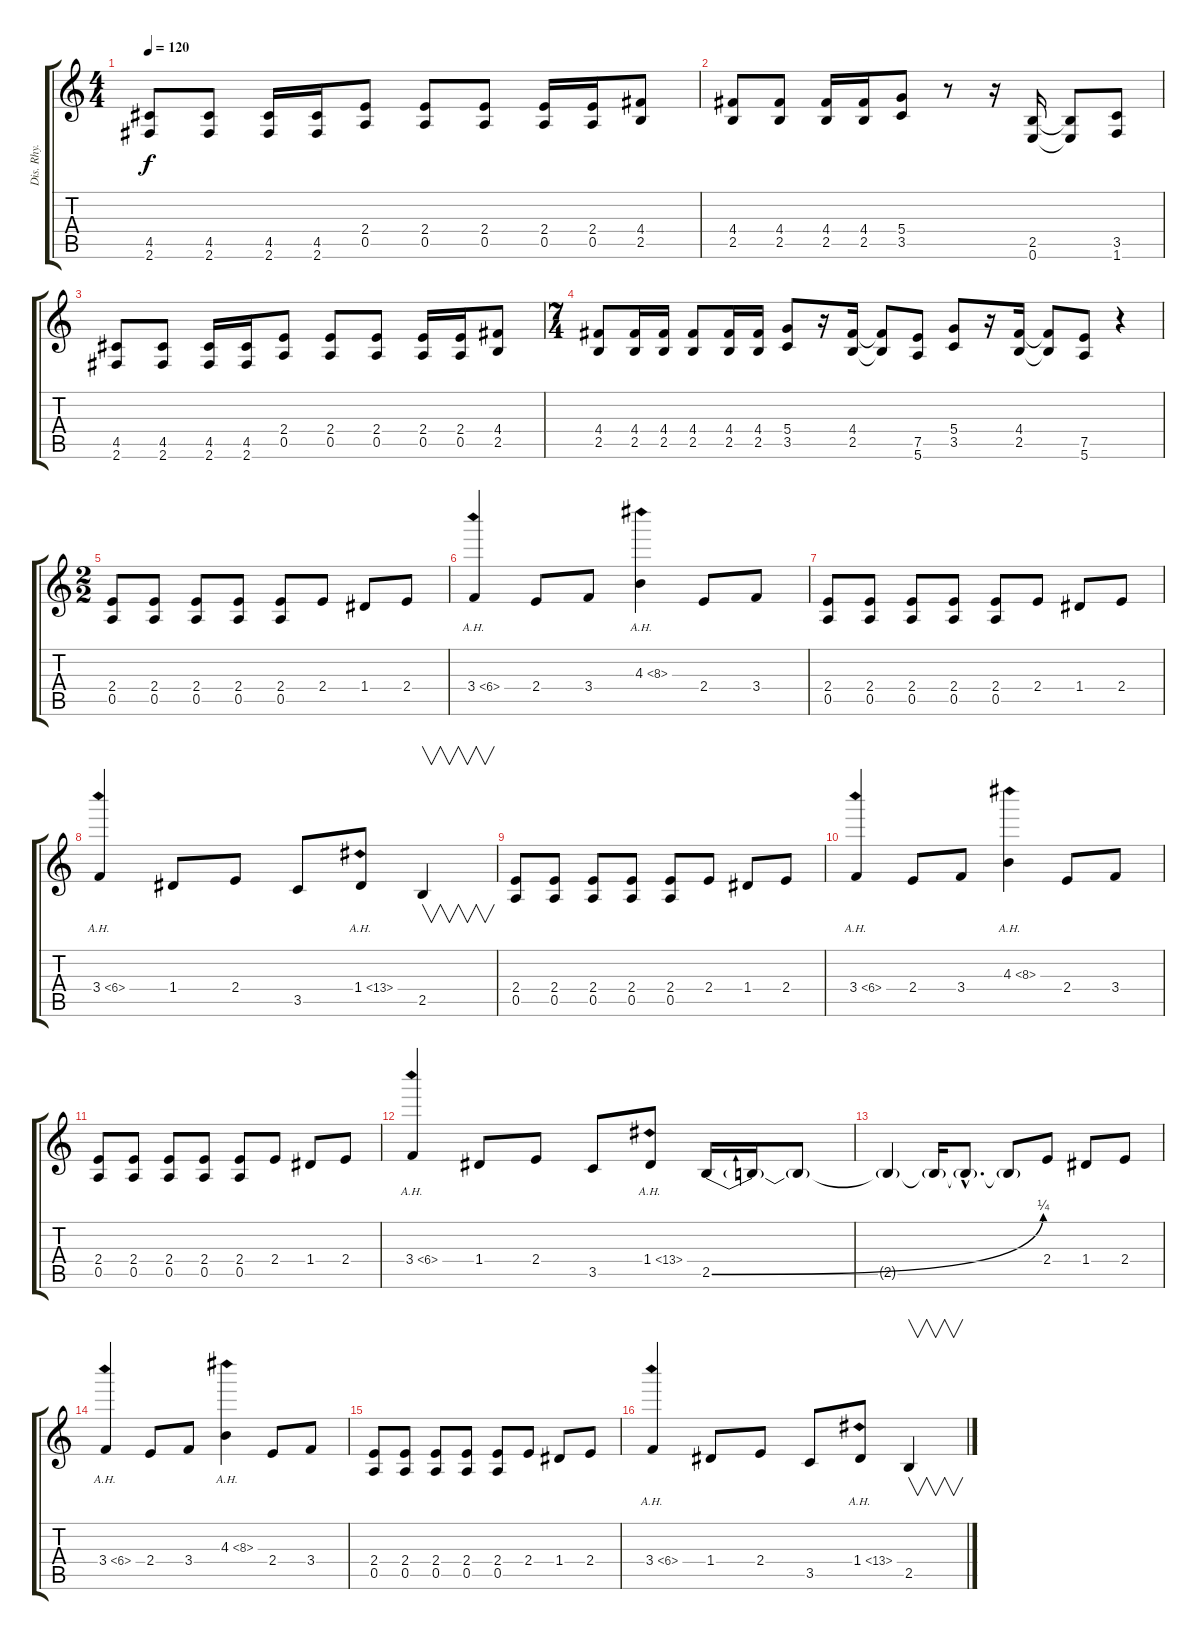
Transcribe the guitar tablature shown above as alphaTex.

\track ("Dis. Rhy." "Dis. Rhy.") {instrument distortionguitar}
\staff {score tabs}
\tuning (E4 B3 G3 D3 A2 E2) {hide}
\ts (4 4)
\tempo 120
\clef g2
\ks c
(4.5 2.6).8{dy f} (4.5 2.6).8 (4.5 2.6).16 (4.5 2.6).16 (2.4 0.5).8 (2.4 0.5).8 (2.4 0.5).8 (2.4 0.5).16 (2.4 0.5).16 (4.4 2.5).8 |
(4.4 2.5).8 (4.4 2.5).8 (4.4 2.5).16 (4.4 2.5).16 (5.4 3.5).8 r.8 r.16 (2.5 0.6).16 (2.5{t} 0.6{t}).8 (3.5 1.6).8 |
(4.5 2.6).8 (4.5 2.6).8 (4.5 2.6).16 (4.5 2.6).16 (2.4 0.5).8 (2.4 0.5).8 (2.4 0.5).8 (2.4 0.5).16 (2.4 0.5).16 (4.4 2.5).8 |
\ts (7 4)
(4.4 2.5).8 (4.4 2.5).16 (4.4 2.5).16 (4.4 2.5).8 (4.4 2.5).16 (4.4 2.5).16 (5.4 3.5).8 r.16 (4.4 2.5).16 (4.4{t} 2.5{t}).8 (7.5 5.6).8 (5.4 3.5).8 r.16 (4.4 2.5).16 (4.4{t} 2.5{t}).8 (7.5 5.6).8 r.4 |
\ts (2 2)
(2.4 0.5).8 (2.4 0.5).8 (2.4 0.5).8 (2.4 0.5).8 (2.4 0.5).8 2.4.8 1.4.8 2.4.8 |
3.4{ah 3}.4 2.4.8 3.4.8 4.3{ah 4}.4 2.4.8 3.4.8 |
(2.4 0.5).8 (2.4 0.5).8 (2.4 0.5).8 (2.4 0.5).8 (2.4 0.5).8 2.4.8 1.4.8 2.4.8 |
3.4{ah 3}.4 1.4.8 2.4.8 3.5.8 1.4{ah 12}.8 2.5.4{v} |
(2.4 0.5).8 (2.4 0.5).8 (2.4 0.5).8 (2.4 0.5).8 (2.4 0.5).8 2.4.8 1.4.8 2.4.8 |
3.4{ah 3}.4 2.4.8 3.4.8 4.3{ah 4}.4 2.4.8 3.4.8 |
(2.4 0.5).8 (2.4 0.5).8 (2.4 0.5).8 (2.4 0.5).8 (2.4 0.5).8 2.4.8 1.4.8 2.4.8 |
3.4{ah 3}.4 1.4.8 2.4.8 3.5.8 1.4{ah 12}.8 2.5{be (bend 0 0 60 1)}.16 2.5{t}.16 2.5{t}.8 |
2.5{t}.4 2.5{t}.16 2.5{hac t}.8{d} 2.5{t}.8 2.4.8 1.4.8 2.4.8 |
3.4{ah 3}.4 2.4.8 3.4.8 4.3{ah 4}.4 2.4.8 3.4.8 |
(2.4 0.5).8 (2.4 0.5).8 (2.4 0.5).8 (2.4 0.5).8 (2.4 0.5).8 2.4.8 1.4.8 2.4.8 |
3.4{ah 3}.4 1.4.8 2.4.8 3.5.8 1.4{ah 12}.8 2.5.4{v}
